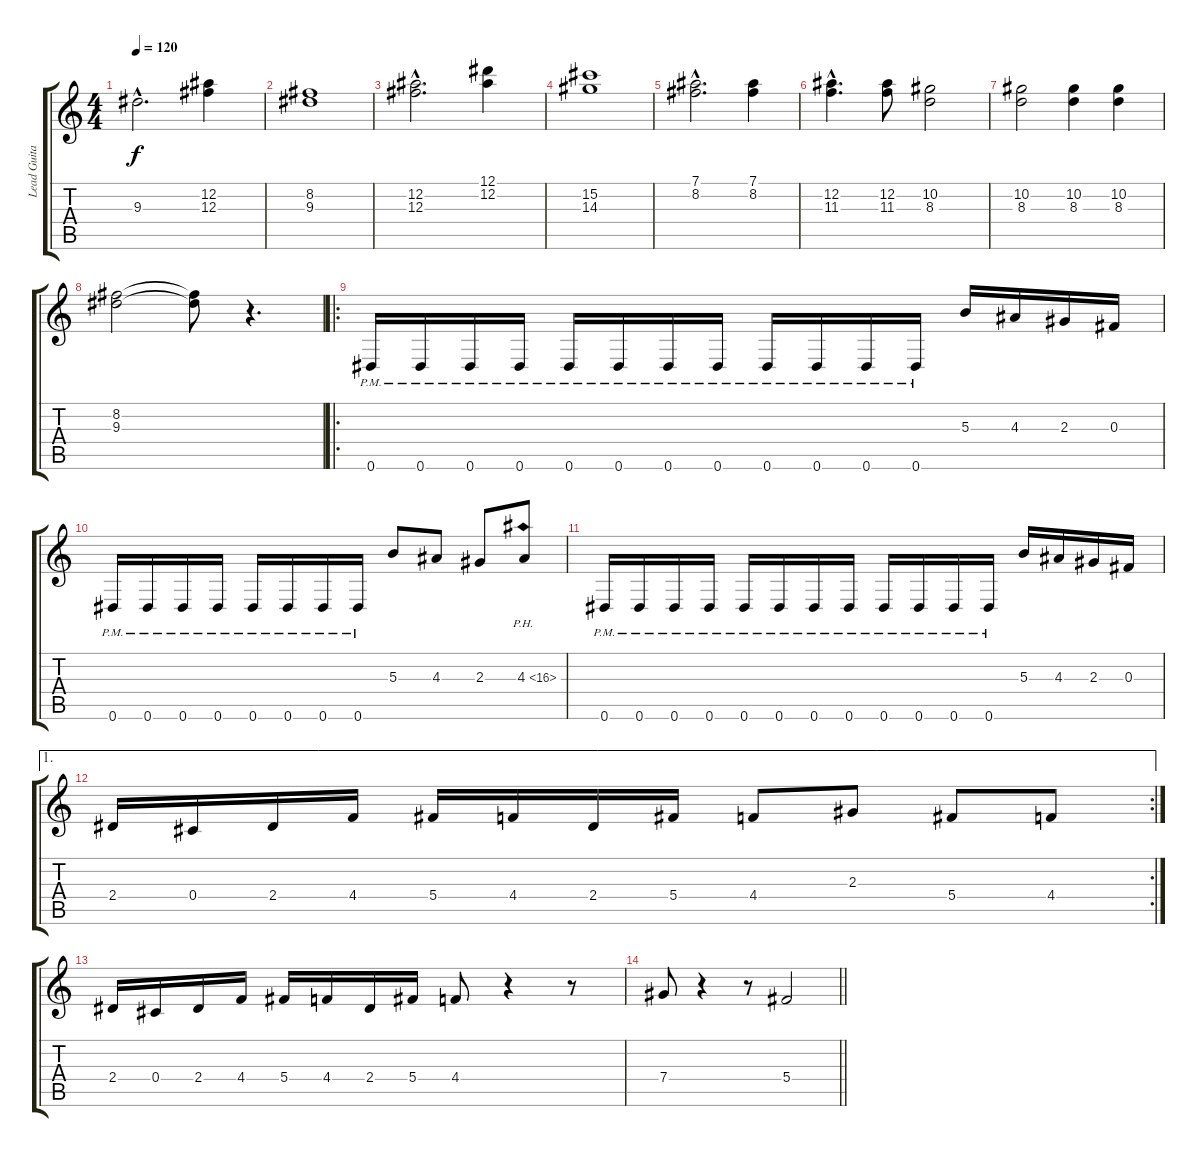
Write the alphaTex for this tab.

\track ("Lead Guitar" "Lead Guita") {instrument distortionguitar}
\staff {score tabs}
\tuning (Eb4 Bb3 Gb3 Db3 Ab2 Eb2) {hide}
\ts (4 4)
\tempo 120
\clef g2
\ks c
9.3{hac}.2{d dy f} (12.2 12.3).4 |
(8.2 9.3).1 |
(12.2{hac} 12.3{hac}).2{d} (12.1 12.2).4 |
(15.2 14.3).1 |
(7.1{hac} 8.2{hac}).2{d} (7.1 8.2).4 |
(12.2{hac} 11.3{hac}).4{d} (12.2 11.3).8 (10.2 8.3).2 |
(10.2 8.3).2 (10.2 8.3).4 (10.2 8.3).4 |
(8.2 9.3).2 (8.2{t} 9.3{t}).8 r.4{d} |
\ro
0.6{pm}.16 0.6{pm}.16 0.6{pm}.16 0.6{pm}.16 0.6{pm}.16 0.6{pm}.16 0.6{pm}.16 0.6{pm}.16 0.6{pm}.16 0.6{pm}.16 0.6{pm}.16 0.6{pm}.16 5.3.16 4.3.16 2.3.16 0.3.16 |
0.6{pm}.16 0.6{pm}.16 0.6{pm}.16 0.6{pm}.16 0.6{pm}.16 0.6{pm}.16 0.6{pm}.16 0.6{pm}.16 5.3.8 4.3.8 2.3.8 4.3{ph 12}.8 |
0.6{pm}.16 0.6{pm}.16 0.6{pm}.16 0.6{pm}.16 0.6{pm}.16 0.6{pm}.16 0.6{pm}.16 0.6{pm}.16 0.6{pm}.16 0.6{pm}.16 0.6{pm}.16 0.6{pm}.16 5.3.16 4.3.16 2.3.16 0.3.16 |
\ae 1
\rc 2
2.4.16 0.4.16 2.4.16 4.4.16 5.4.16 4.4.16 2.4.16 5.4.16 4.4.8 2.3.8 5.4.8 4.4.8 |
2.4.16 0.4.16 2.4.16 4.4.16 5.4.16 4.4.16 2.4.16 5.4.16 4.4.8 r.4 r.8 |
\barLineRight lightlight
7.4.8 r.4 r.8 5.4.2
